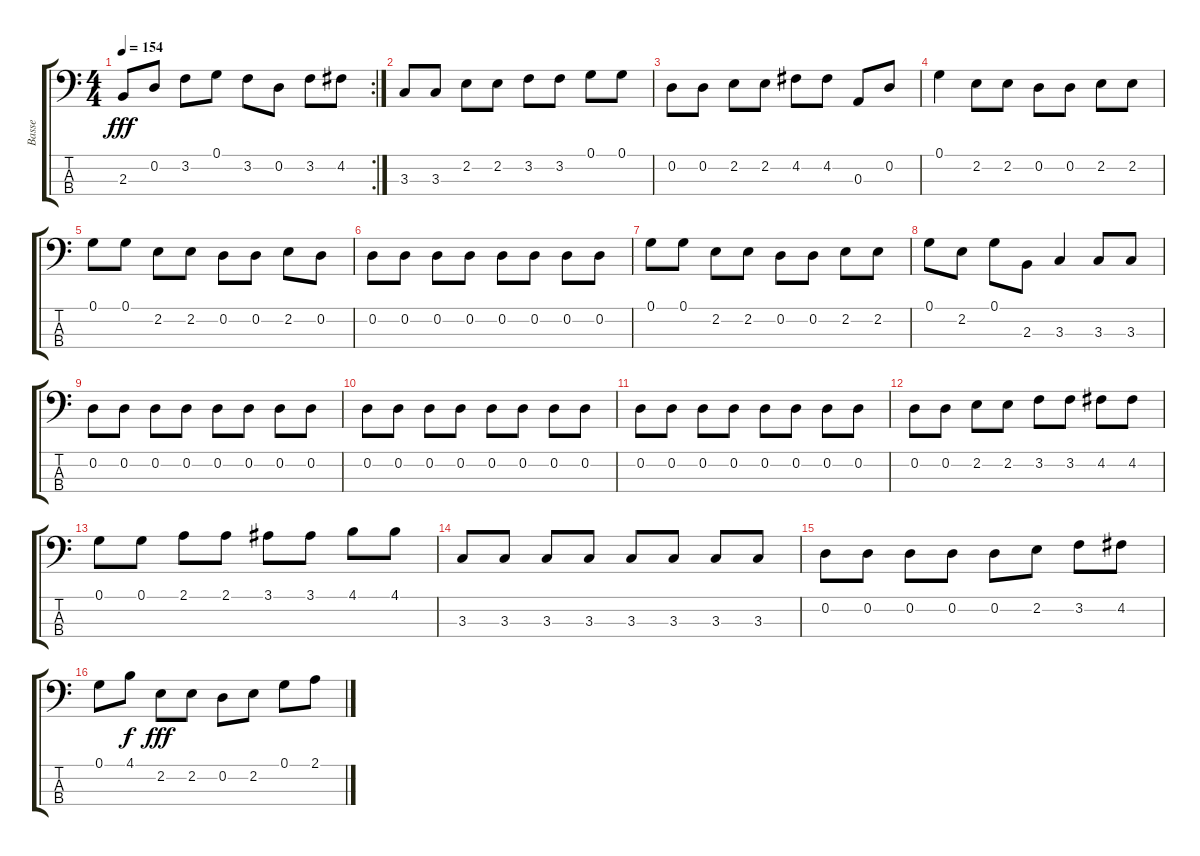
\track ("Basse" "Basse") {instrument electricbassfinger}
\staff {score tabs}
\tuning (G2 D2 A1 E1) {hide}
\rc 2
\ts (4 4)
\tempo 154
\clef f4
\ks c
2.3.8{dy fff} 0.2.8 3.2.8 0.1.8 3.2.8 0.2.8 3.2.8 4.2.8 |
3.3.8 3.3.8 2.2.8 2.2.8 3.2.8 3.2.8 0.1.8 0.1.8 |
0.2.8 0.2.8 2.2.8 2.2.8 4.2.8 4.2.8 0.3.8 0.2.8 |
0.1.4 2.2.8 2.2.8 0.2.8 0.2.8 2.2.8 2.2.8 |
0.1.8 0.1.8 2.2.8 2.2.8 0.2.8 0.2.8 2.2.8 0.2.8 |
0.2.8 0.2.8 0.2.8 0.2.8 0.2.8 0.2.8 0.2.8 0.2.8 |
0.1.8 0.1.8 2.2.8 2.2.8 0.2.8 0.2.8 2.2.8 2.2.8 |
0.1.8 2.2.8 0.1.8 2.3.8 3.3.4 3.3.8 3.3.8 |
0.2.8 0.2.8 0.2.8 0.2.8 0.2.8 0.2.8 0.2.8 0.2.8 |
0.2.8 0.2.8 0.2.8 0.2.8 0.2.8 0.2.8 0.2.8 0.2.8 |
0.2.8 0.2.8 0.2.8 0.2.8 0.2.8 0.2.8 0.2.8 0.2.8 |
0.2.8 0.2.8 2.2.8 2.2.8 3.2.8 3.2.8 4.2.8 4.2.8 |
0.1.8 0.1.8 2.1.8 2.1.8 3.1.8 3.1.8 4.1.8 4.1.8 |
3.3.8 3.3.8 3.3.8 3.3.8 3.3.8 3.3.8 3.3.8 3.3.8 |
0.2.8 0.2.8 0.2.8 0.2.8 0.2.8 2.2.8 3.2.8 4.2.8 |
0.1.8 4.1.8{dy f} 2.2.8{dy fff} 2.2.8 0.2.8 2.2.8 0.1.8 2.1.8
